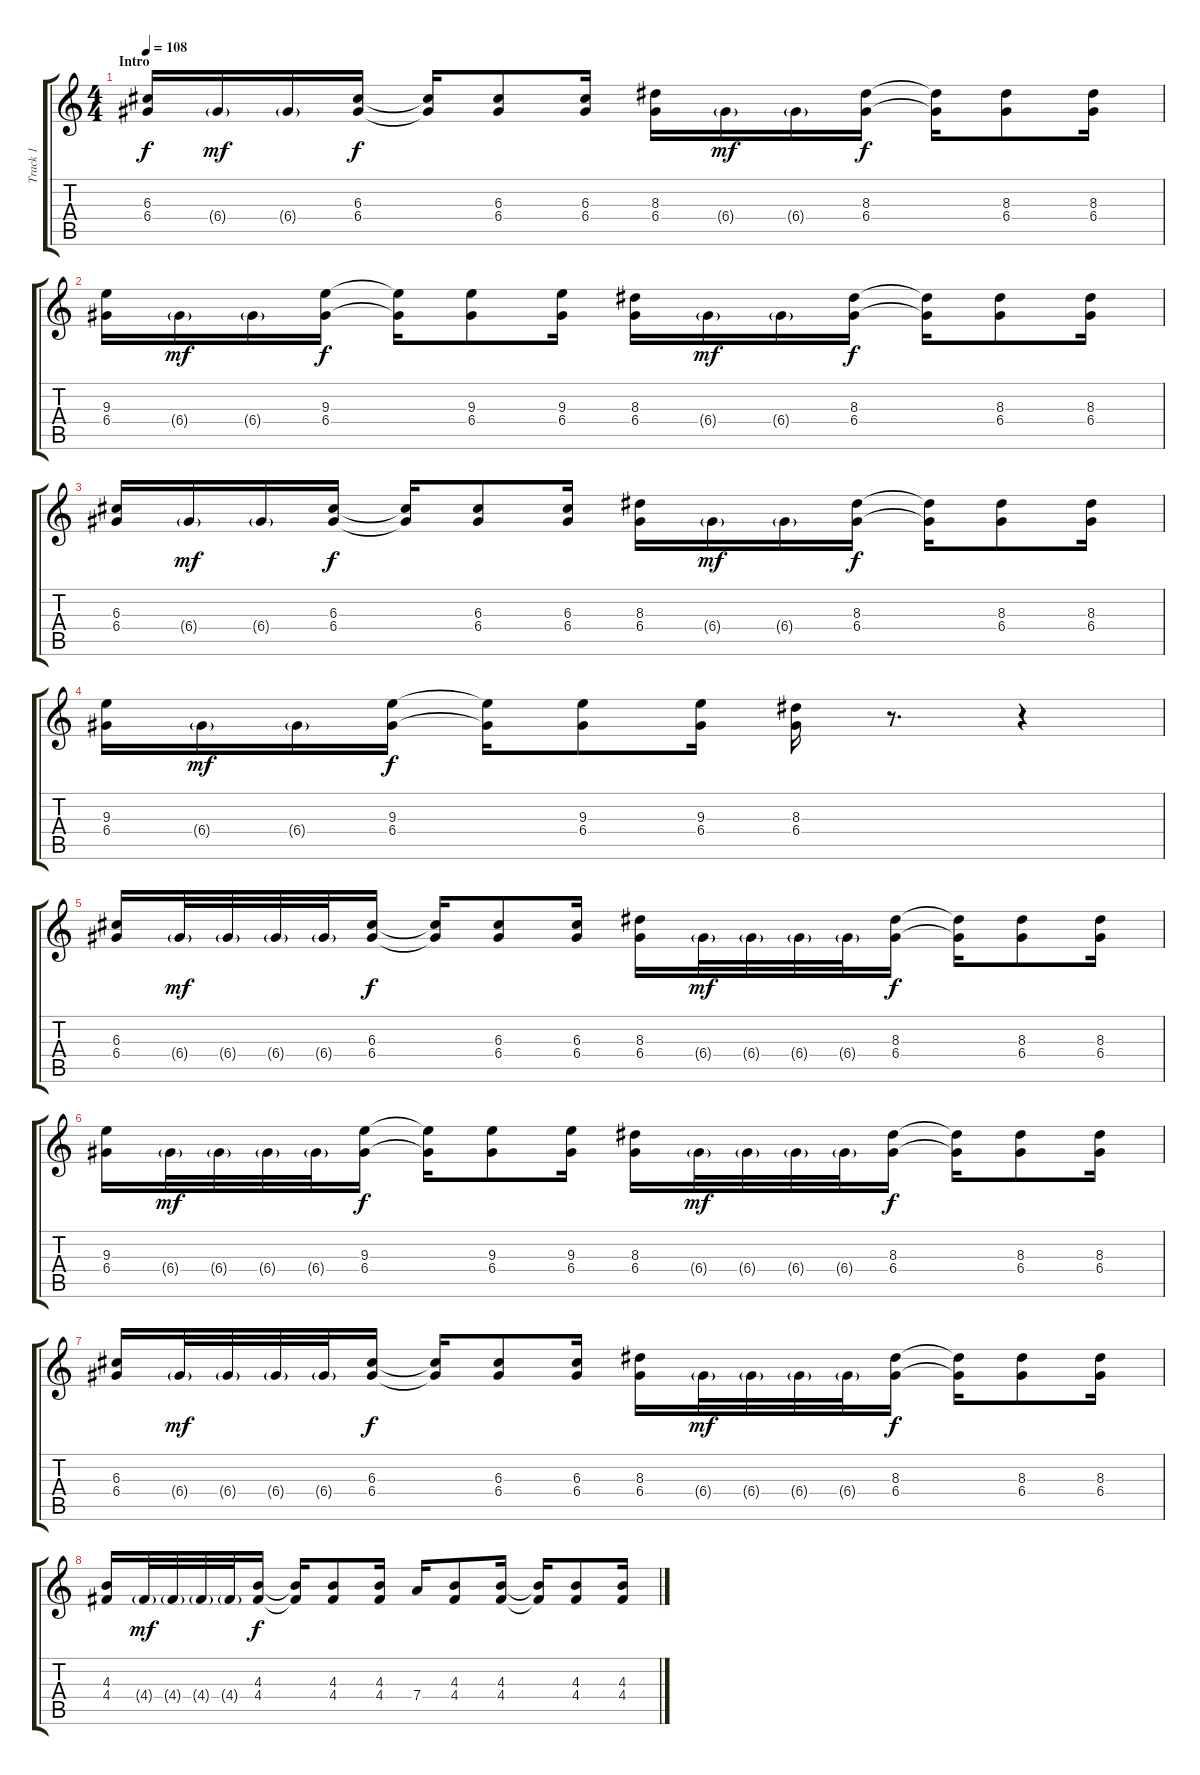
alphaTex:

\track ("Track 1" "Track 1") {instrument overdrivenguitar}
\staff {score tabs}
\tuning (E4 B3 G3 D3 A2 E2) {hide}
\ts (4 4)
\section ("" "Intro")
\tempo 108
\clef g2
\ks c
(6.3 6.4).16{dy f instrument overdrivenguitar} 6.4{g}.16{dy mf} 6.4{g}.16 (6.3 6.4).16{dy f} (6.3{t} 6.4{t}).16 (6.3 6.4).8 (6.3 6.4).16 (8.3 6.4).16 6.4{g}.16{dy mf} 6.4{g}.16 (8.3 6.4).16{dy f} (8.3{t} 6.4{t}).16 (8.3 6.4).8 (8.3 6.4).16 |
(9.3 6.4).16 6.4{g}.16{dy mf} 6.4{g}.16 (9.3 6.4).16{dy f} (9.3{t} 6.4{t}).16 (9.3 6.4).8 (9.3 6.4).16 (8.3 6.4).16 6.4{g}.16{dy mf} 6.4{g}.16 (8.3 6.4).16{dy f} (8.3{t} 6.4{t}).16 (8.3 6.4).8 (8.3 6.4).16 |
(6.3 6.4).16 6.4{g}.16{dy mf} 6.4{g}.16 (6.3 6.4).16{dy f} (6.3{t} 6.4{t}).16 (6.3 6.4).8 (6.3 6.4).16 (8.3 6.4).16 6.4{g}.16{dy mf} 6.4{g}.16 (8.3 6.4).16{dy f} (8.3{t} 6.4{t}).16 (8.3 6.4).8 (8.3 6.4).16 |
(9.3 6.4).16 6.4{g}.16{dy mf} 6.4{g}.16 (9.3 6.4).16{dy f} (9.3{t} 6.4{t}).16 (9.3 6.4).8 (9.3 6.4).16 (8.3 6.4).16 r.8{d} r.4 |
(6.3 6.4).16 6.4{g}.32{dy mf} 6.4{g}.32 6.4{g}.32 6.4{g}.32 (6.3 6.4).16{dy f} (6.3{t} 6.4{t}).16 (6.3 6.4).8 (6.3 6.4).16 (8.3 6.4).16 6.4{g}.32{dy mf} 6.4{g}.32 6.4{g}.32 6.4{g}.32 (8.3 6.4).16{dy f} (8.3{t} 6.4{t}).16 (8.3 6.4).8 (8.3 6.4).16 |
(9.3 6.4).16 6.4{g}.32{dy mf} 6.4{g}.32 6.4{g}.32 6.4{g}.32 (9.3 6.4).16{dy f} (9.3{t} 6.4{t}).16 (9.3 6.4).8 (9.3 6.4).16 (8.3 6.4).16 6.4{g}.32{dy mf} 6.4{g}.32 6.4{g}.32 6.4{g}.32 (8.3 6.4).16{dy f} (8.3{t} 6.4{t}).16 (8.3 6.4).8 (8.3 6.4).16 |
(6.3 6.4).16 6.4{g}.32{dy mf} 6.4{g}.32 6.4{g}.32 6.4{g}.32 (6.3 6.4).16{dy f} (6.3{t} 6.4{t}).16 (6.3 6.4).8 (6.3 6.4).16 (8.3 6.4).16 6.4{g}.32{dy mf} 6.4{g}.32 6.4{g}.32 6.4{g}.32 (8.3 6.4).16{dy f} (8.3{t} 6.4{t}).16 (8.3 6.4).8 (8.3 6.4).16 |
(4.3 4.4).16 4.4{g}.32{dy mf} 4.4{g}.32 4.4{g}.32 4.4{g}.32 (4.3 4.4).16{dy f} (4.3{t} 4.4{t}).16 (4.3 4.4).8 (4.3 4.4).16 7.4.16 (4.3 4.4).8 (4.3 4.4).16 (4.3{t} 4.4{t}).16 (4.3 4.4).8 (4.3 4.4).16
